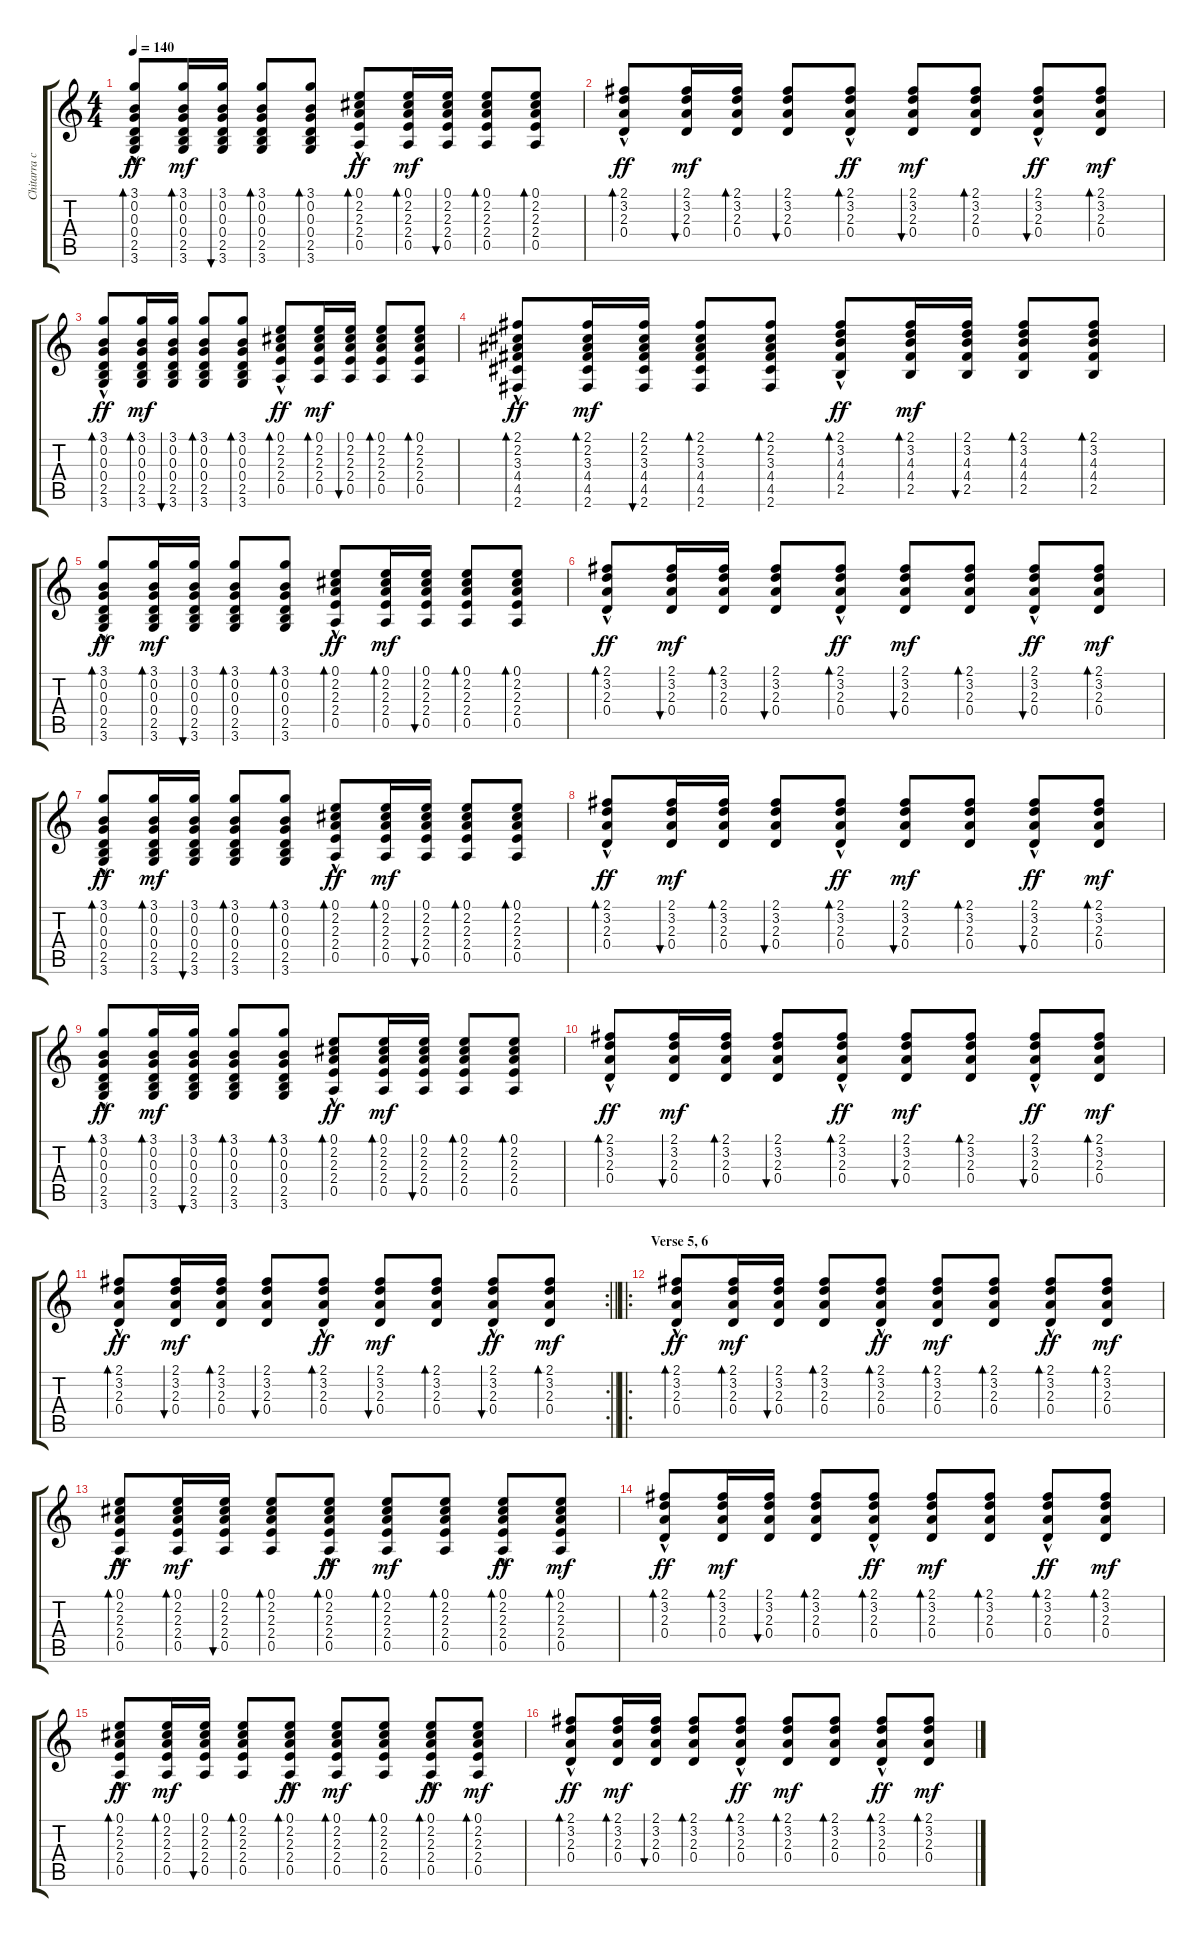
\track ("Chitarra classica 2" "Chitarra c") {instrument acousticguitarnylon}
\staff {score tabs}
\tuning (E4 B3 G3 D3 A2 E2) {hide}
\ts (4 4)
\tempo 140
\clef g2
\ks c
(3.1{hac} 0.2{hac} 0.3{hac} 0.4{hac} 2.5{hac} 3.6{hac}).8{bd 60 dy ff} (3.1 0.2 0.3 0.4 2.5 3.6).16{bd 60 dy mf} (3.1 0.2 0.3 0.4 2.5 3.6).16{bu 60} (3.1 0.2 0.3 0.4 2.5 3.6).8{bd 60} (3.1 0.2 0.3 0.4 2.5 3.6).8{bd 60} (0.1{hac} 2.2{hac} 2.3{hac} 2.4{hac} 0.5{hac}).8{bd 60 dy ff} (0.1 2.2 2.3 2.4 0.5).16{bd 60 dy mf} (0.1 2.2 2.3 2.4 0.5).16{bu 60} (0.1 2.2 2.3 2.4 0.5).8{bd 60} (0.1 2.2 2.3 2.4 0.5).8{bd 60} |
(2.1{hac} 3.2{hac} 2.3{hac} 0.4{hac}).8{bd 120 dy ff} (2.1 3.2 2.3 0.4).16{bu 120 dy mf} (2.1 3.2 2.3 0.4).16{bd 120} (2.1 3.2 2.3 0.4).8{bu 120} (2.1{hac} 3.2{hac} 2.3{hac} 0.4{hac}).8{bd 120 dy ff} (2.1 3.2 2.3 0.4).8{bu 120 dy mf} (2.1 3.2 2.3 0.4).8{bd 120} (2.1{hac} 3.2{hac} 2.3{hac} 0.4{hac}).8{bu 120 dy ff} (2.1 3.2 2.3 0.4).8{bd 120 dy mf} |
(3.1{hac} 0.2{hac} 0.3{hac} 0.4{hac} 2.5{hac} 3.6{hac}).8{bd 60 dy ff} (3.1 0.2 0.3 0.4 2.5 3.6).16{bd 60 dy mf} (3.1 0.2 0.3 0.4 2.5 3.6).16{bu 60} (3.1 0.2 0.3 0.4 2.5 3.6).8{bd 60} (3.1 0.2 0.3 0.4 2.5 3.6).8{bd 60} (0.1{hac} 2.2{hac} 2.3{hac} 2.4{hac} 0.5{hac}).8{bd 60 dy ff} (0.1 2.2 2.3 2.4 0.5).16{bd 60 dy mf} (0.1 2.2 2.3 2.4 0.5).16{bu 60} (0.1 2.2 2.3 2.4 0.5).8{bd 60} (0.1 2.2 2.3 2.4 0.5).8{bd 60} |
(2.1{hac} 2.2{hac} 3.3{hac} 4.4{hac} 4.5{hac} 2.6{hac}).8{bd 60 dy ff} (2.1 2.2 3.3 4.4 4.5 2.6).16{bd 60 dy mf} (2.1 2.2 3.3 4.4 4.5 2.6).16{bu 60} (2.1 2.2 3.3 4.4 4.5 2.6).8{bd 60} (2.1 2.2 3.3 4.4 4.5 2.6).8{bd 60} (2.1{hac} 3.2{hac} 4.3{hac} 4.4{hac} 2.5{hac}).8{bd 60 dy ff} (2.1 3.2 4.3 4.4 2.5).16{bd 60 dy mf} (2.1 3.2 4.3 4.4 2.5).16{bu 60} (2.1 3.2 4.3 4.4 2.5).8{bd 60} (2.1 3.2 4.3 4.4 2.5).8{bd 60} |
(3.1{hac} 0.2{hac} 0.3{hac} 0.4{hac} 2.5{hac} 3.6{hac}).8{bd 60 dy ff} (3.1 0.2 0.3 0.4 2.5 3.6).16{bd 60 dy mf} (3.1 0.2 0.3 0.4 2.5 3.6).16{bu 60} (3.1 0.2 0.3 0.4 2.5 3.6).8{bd 60} (3.1 0.2 0.3 0.4 2.5 3.6).8{bd 60} (0.1{hac} 2.2{hac} 2.3{hac} 2.4{hac} 0.5{hac}).8{bd 60 dy ff} (0.1 2.2 2.3 2.4 0.5).16{bd 60 dy mf} (0.1 2.2 2.3 2.4 0.5).16{bu 60} (0.1 2.2 2.3 2.4 0.5).8{bd 60} (0.1 2.2 2.3 2.4 0.5).8{bd 60} |
(2.1{hac} 3.2{hac} 2.3{hac} 0.4{hac}).8{bd 120 dy ff} (2.1 3.2 2.3 0.4).16{bu 120 dy mf} (2.1 3.2 2.3 0.4).16{bd 120} (2.1 3.2 2.3 0.4).8{bu 120} (2.1{hac} 3.2{hac} 2.3{hac} 0.4{hac}).8{bd 120 dy ff} (2.1 3.2 2.3 0.4).8{bu 120 dy mf} (2.1 3.2 2.3 0.4).8{bd 120} (2.1{hac} 3.2{hac} 2.3{hac} 0.4{hac}).8{bu 120 dy ff} (2.1 3.2 2.3 0.4).8{bd 120 dy mf} |
(3.1{hac} 0.2{hac} 0.3{hac} 0.4{hac} 2.5{hac} 3.6{hac}).8{bd 60 dy ff} (3.1 0.2 0.3 0.4 2.5 3.6).16{bd 60 dy mf} (3.1 0.2 0.3 0.4 2.5 3.6).16{bu 60} (3.1 0.2 0.3 0.4 2.5 3.6).8{bd 60} (3.1 0.2 0.3 0.4 2.5 3.6).8{bd 60} (0.1{hac} 2.2{hac} 2.3{hac} 2.4{hac} 0.5{hac}).8{bd 60 dy ff} (0.1 2.2 2.3 2.4 0.5).16{bd 60 dy mf} (0.1 2.2 2.3 2.4 0.5).16{bu 60} (0.1 2.2 2.3 2.4 0.5).8{bd 60} (0.1 2.2 2.3 2.4 0.5).8{bd 60} |
(2.1{hac} 3.2{hac} 2.3{hac} 0.4{hac}).8{bd 120 dy ff} (2.1 3.2 2.3 0.4).16{bu 120 dy mf} (2.1 3.2 2.3 0.4).16{bd 120} (2.1 3.2 2.3 0.4).8{bu 120} (2.1{hac} 3.2{hac} 2.3{hac} 0.4{hac}).8{bd 120 dy ff} (2.1 3.2 2.3 0.4).8{bu 120 dy mf} (2.1 3.2 2.3 0.4).8{bd 120} (2.1{hac} 3.2{hac} 2.3{hac} 0.4{hac}).8{bu 120 dy ff} (2.1 3.2 2.3 0.4).8{bd 120 dy mf} |
(3.1{hac} 0.2{hac} 0.3{hac} 0.4{hac} 2.5{hac} 3.6{hac}).8{bd 60 dy ff} (3.1 0.2 0.3 0.4 2.5 3.6).16{bd 60 dy mf} (3.1 0.2 0.3 0.4 2.5 3.6).16{bu 60} (3.1 0.2 0.3 0.4 2.5 3.6).8{bd 60} (3.1 0.2 0.3 0.4 2.5 3.6).8{bd 60} (0.1{hac} 2.2{hac} 2.3{hac} 2.4{hac} 0.5{hac}).8{bd 60 dy ff} (0.1 2.2 2.3 2.4 0.5).16{bd 60 dy mf} (0.1 2.2 2.3 2.4 0.5).16{bu 60} (0.1 2.2 2.3 2.4 0.5).8{bd 60} (0.1 2.2 2.3 2.4 0.5).8{bd 60} |
(2.1{hac} 3.2{hac} 2.3{hac} 0.4{hac}).8{bd 120 dy ff} (2.1 3.2 2.3 0.4).16{bu 120 dy mf} (2.1 3.2 2.3 0.4).16{bd 120} (2.1 3.2 2.3 0.4).8{bu 120} (2.1{hac} 3.2{hac} 2.3{hac} 0.4{hac}).8{bd 120 dy ff} (2.1 3.2 2.3 0.4).8{bu 120 dy mf} (2.1 3.2 2.3 0.4).8{bd 120} (2.1{hac} 3.2{hac} 2.3{hac} 0.4{hac}).8{bu 120 dy ff} (2.1 3.2 2.3 0.4).8{bd 120 dy mf} |
\rc 2
\barLineRight lightlight
(2.1{hac} 3.2{hac} 2.3{hac} 0.4{hac}).8{bd 120 dy ff} (2.1 3.2 2.3 0.4).16{bu 120 dy mf} (2.1 3.2 2.3 0.4).16{bd 120} (2.1 3.2 2.3 0.4).8{bu 120} (2.1{hac} 3.2{hac} 2.3{hac} 0.4{hac}).8{bd 120 dy ff} (2.1 3.2 2.3 0.4).8{bu 120 dy mf} (2.1 3.2 2.3 0.4).8{bd 120} (2.1{hac} 3.2{hac} 2.3{hac} 0.4{hac}).8{bu 120 dy ff} (2.1 3.2 2.3 0.4).8{bd 120 dy mf} |
\ro
\section ("" "Verse 5, 6")
(2.1{hac} 3.2{hac} 2.3{hac} 0.4{hac}).8{bd 120 dy ff} (2.1 3.2 2.3 0.4).16{bd 60 dy mf} (2.1 3.2 2.3 0.4).16{bu 60} (2.1 3.2 2.3 0.4).8{bd 60} (2.1{hac} 3.2{hac} 2.3{hac} 0.4{hac}).8{bd 120 dy ff} (2.1 3.2 2.3 0.4).8{bd 60 dy mf} (2.1 3.2 2.3 0.4).8{bd 120} (2.1{hac} 3.2{hac} 2.3{hac} 0.4{hac}).8{bd 60 dy ff} (2.1 3.2 2.3 0.4).8{bd 120 dy mf} |
(0.1{hac} 2.2{hac} 2.3{hac} 2.4{hac} 0.5{hac}).8{bd 120 dy ff} (0.1 2.2 2.3 2.4 0.5).16{bd 60 dy mf} (0.1 2.2 2.3 2.4 0.5).16{bu 60} (0.1 2.2 2.3 2.4 0.5).8{bd 60} (0.1{hac} 2.2{hac} 2.3{hac} 2.4{hac} 0.5{hac}).8{bd 120 dy ff} (0.1 2.2 2.3 2.4 0.5).8{bd 60 dy mf} (0.1 2.2 2.3 2.4 0.5).8{bd 120} (0.1{hac} 2.2{hac} 2.3{hac} 2.4{hac} 0.5{hac}).8{bd 60 dy ff} (0.1 2.2 2.3 2.4 0.5).8{bd 120 dy mf} |
(2.1{hac} 3.2{hac} 2.3{hac} 0.4{hac}).8{bd 120 dy ff} (2.1 3.2 2.3 0.4).16{bd 60 dy mf} (2.1 3.2 2.3 0.4).16{bu 60} (2.1 3.2 2.3 0.4).8{bd 60} (2.1{hac} 3.2{hac} 2.3{hac} 0.4{hac}).8{bd 120 dy ff} (2.1 3.2 2.3 0.4).8{bd 60 dy mf} (2.1 3.2 2.3 0.4).8{bd 120} (2.1{hac} 3.2{hac} 2.3{hac} 0.4{hac}).8{bd 60 dy ff} (2.1 3.2 2.3 0.4).8{bd 120 dy mf} |
(0.1{hac} 2.2{hac} 2.3{hac} 2.4{hac} 0.5{hac}).8{bd 120 dy ff} (0.1 2.2 2.3 2.4 0.5).16{bd 60 dy mf} (0.1 2.2 2.3 2.4 0.5).16{bu 60} (0.1 2.2 2.3 2.4 0.5).8{bd 60} (0.1{hac} 2.2{hac} 2.3{hac} 2.4{hac} 0.5{hac}).8{bd 120 dy ff} (0.1 2.2 2.3 2.4 0.5).8{bd 60 dy mf} (0.1 2.2 2.3 2.4 0.5).8{bd 120} (0.1{hac} 2.2{hac} 2.3{hac} 2.4{hac} 0.5{hac}).8{bd 60 dy ff} (0.1 2.2 2.3 2.4 0.5).8{bd 120 dy mf} |
(2.1{hac} 3.2{hac} 2.3{hac} 0.4{hac}).8{bd 120 dy ff} (2.1 3.2 2.3 0.4).16{bd 60 dy mf} (2.1 3.2 2.3 0.4).16{bu 60} (2.1 3.2 2.3 0.4).8{bd 60} (2.1{hac} 3.2{hac} 2.3{hac} 0.4{hac}).8{bd 120 dy ff} (2.1 3.2 2.3 0.4).8{bd 60 dy mf} (2.1 3.2 2.3 0.4).8{bd 120} (2.1{hac} 3.2{hac} 2.3{hac} 0.4{hac}).8{bd 60 dy ff} (2.1 3.2 2.3 0.4).8{bd 120 dy mf}
